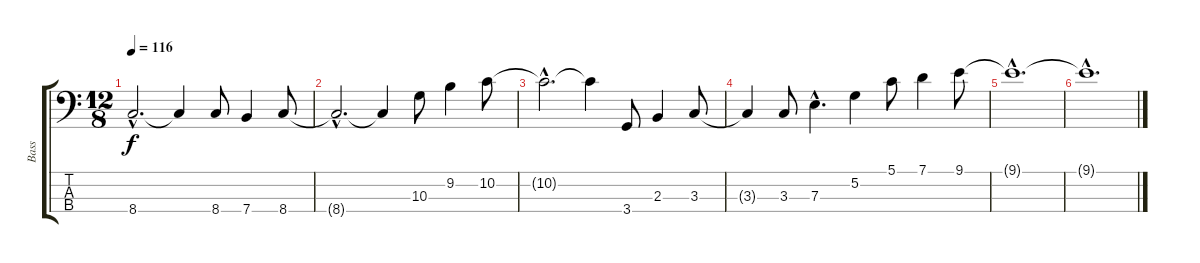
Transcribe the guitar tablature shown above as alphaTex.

\track ("Bass" "Bass") {instrument electricbassfinger}
\staff {score tabs}
\tuning (G2 D2 A1 E1) {hide}
\ts (12 8)
\tempo 116
\clef f4
\ks c
8.4{hac t}.2{d dy f} 8.4{t}.4 8.4.8 7.4.4 8.4.8 |
8.4{hac t}.2{d} 8.4{t}.4 10.3.8 9.2.4 10.2.8 |
10.2{hac t}.2{d} 10.2{t}.4 3.4.8 2.3.4 3.3.8 |
3.3{t}.4 3.3.8 7.3{hac}.4{d} 5.2.4 5.1.8 7.1.4 9.1.8 |
9.1{hac t}.1{d} |
9.1{hac t}.1{d}
